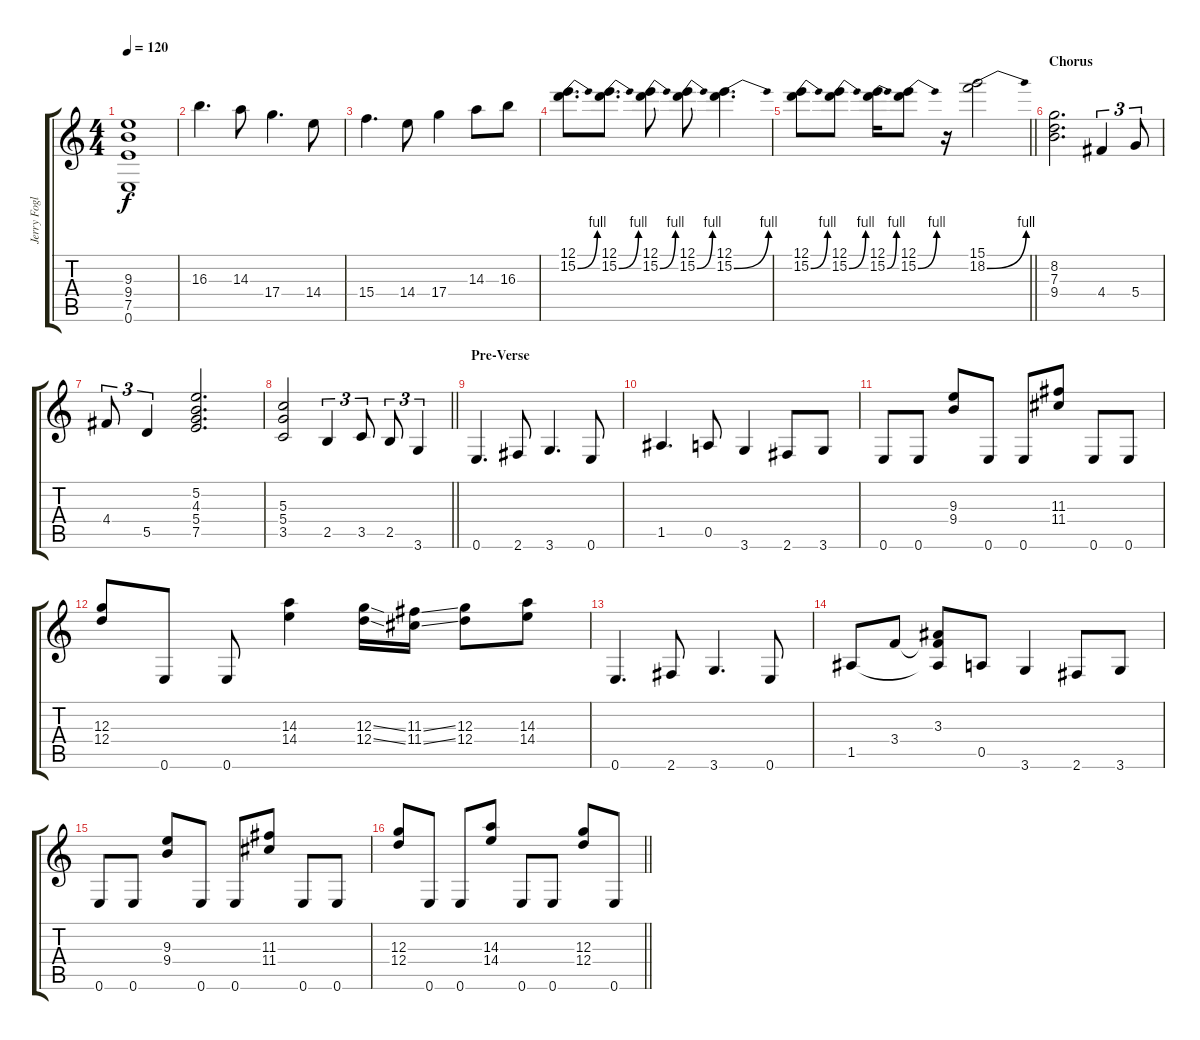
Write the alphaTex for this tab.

\track ("Jerry Fogle" "Jerry Fogl") {instrument distortionguitar}
\staff {score tabs}
\tuning (E4 B3 G3 D3 A2 E2) {hide}
\ts (4 4)
\tempo 120
\clef g2
\ks c
(9.3{t} 9.4{t} 7.5{t} 0.6{t}).1{dy f} |
16.3.4{d} 14.3.8 17.4.4{d} 14.4.8 |
15.4.4{d} 14.4.8 17.4.4 14.3.8 16.3.8 |
(12.1 15.2{be (bend 0 0 60 4)}).8{d} (12.1 15.2{be (bend 0 0 60 4)}).8{d} (12.1 15.2{be (bend 0 0 60 4)}).8 (12.1 15.2{be (bend 0 0 60 4)}).8 (12.1 15.2{be (bend 0 0 60 4)}).4{d} |
\barLineRight lightlight
(12.1 15.2{be (bend 0 0 60 4)}).8 (12.1 15.2{be (bend 0 0 60 4)}).8 (12.1 15.2{be (bend 0 0 60 4)}).16 (12.1 15.2{be (bend 0 0 60 4)}).8 r.16 (15.1 18.2{be (bend 0 0 60 4)}).2 |
\section ("" "Chorus")
(8.2 7.3 9.4).2{d} 4.4.4{tu (3 2)} 5.4.8{tu (3 2)} |
4.4.8{tu (3 2)} 5.5.4{tu (3 2)} (5.2 4.3 5.4 7.5).2{d} |
\barLineRight lightlight
(5.3 5.4 3.5).2 2.5.4{tu (3 2)} 3.5.8{tu (3 2)} 2.5.8{tu (3 2)} 3.6.4{tu (3 2)} |
\section ("" "Pre-Verse")
0.6.4{d} 2.6.8 3.6.4{d} 0.6.8 |
1.5.4{d} 0.5.8 3.6.4 2.6.8 3.6.8 |
0.6.8 0.6.8 (9.3 9.4).8 0.6.8 0.6.8 (11.3 11.4).8 0.6.8 0.6.8 |
(12.3 12.4).8 0.6.8 0.6.8 (14.3 14.4).4 (12.3{ss} 12.4{ss}).16 (11.3{ss} 11.4{ss}).16 (12.3 12.4).8 (14.3 14.4).8 |
0.6.4{d} 2.6.8 3.6.4{d} 0.6.8 |
1.5.8 3.4.8 (3.3 3.4{t} 1.5{t}).8 0.5.8 3.6.4 2.6.8 3.6.8 |
0.6.8 0.6.8 (9.3 9.4).8 0.6.8 0.6.8 (11.3 11.4).8 0.6.8 0.6.8 |
\barLineRight lightlight
(12.3 12.4).8 0.6.8 0.6.8 (14.3 14.4).8 0.6.8 0.6.8 (12.3 12.4).8 0.6.8
